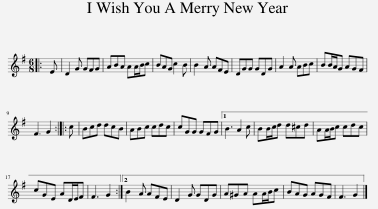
X:1
L:1/8
M:6/8
I:linebreak $
K:G
V:1 treble
V:1
|: E | D2 G GFG | ABA AA/B/c | BAG c2 B | B2 A AFE | %5
 DGG GDG | A2 A ABc | BB/A/G AGF |$ F3 G2 :: c | %10
 Bcd dcB | ABc cdc | cGG GFG |1 B3 A2 c | BB/c/d d^cd | %15
 AA/B/c cdc |$ cGE AD/E/F | F3 G2 :|2 B2 A AFE | D2 G GDG | %20
 A^GA AA/B/c | BAG AGF | F3 G2 |] %23
